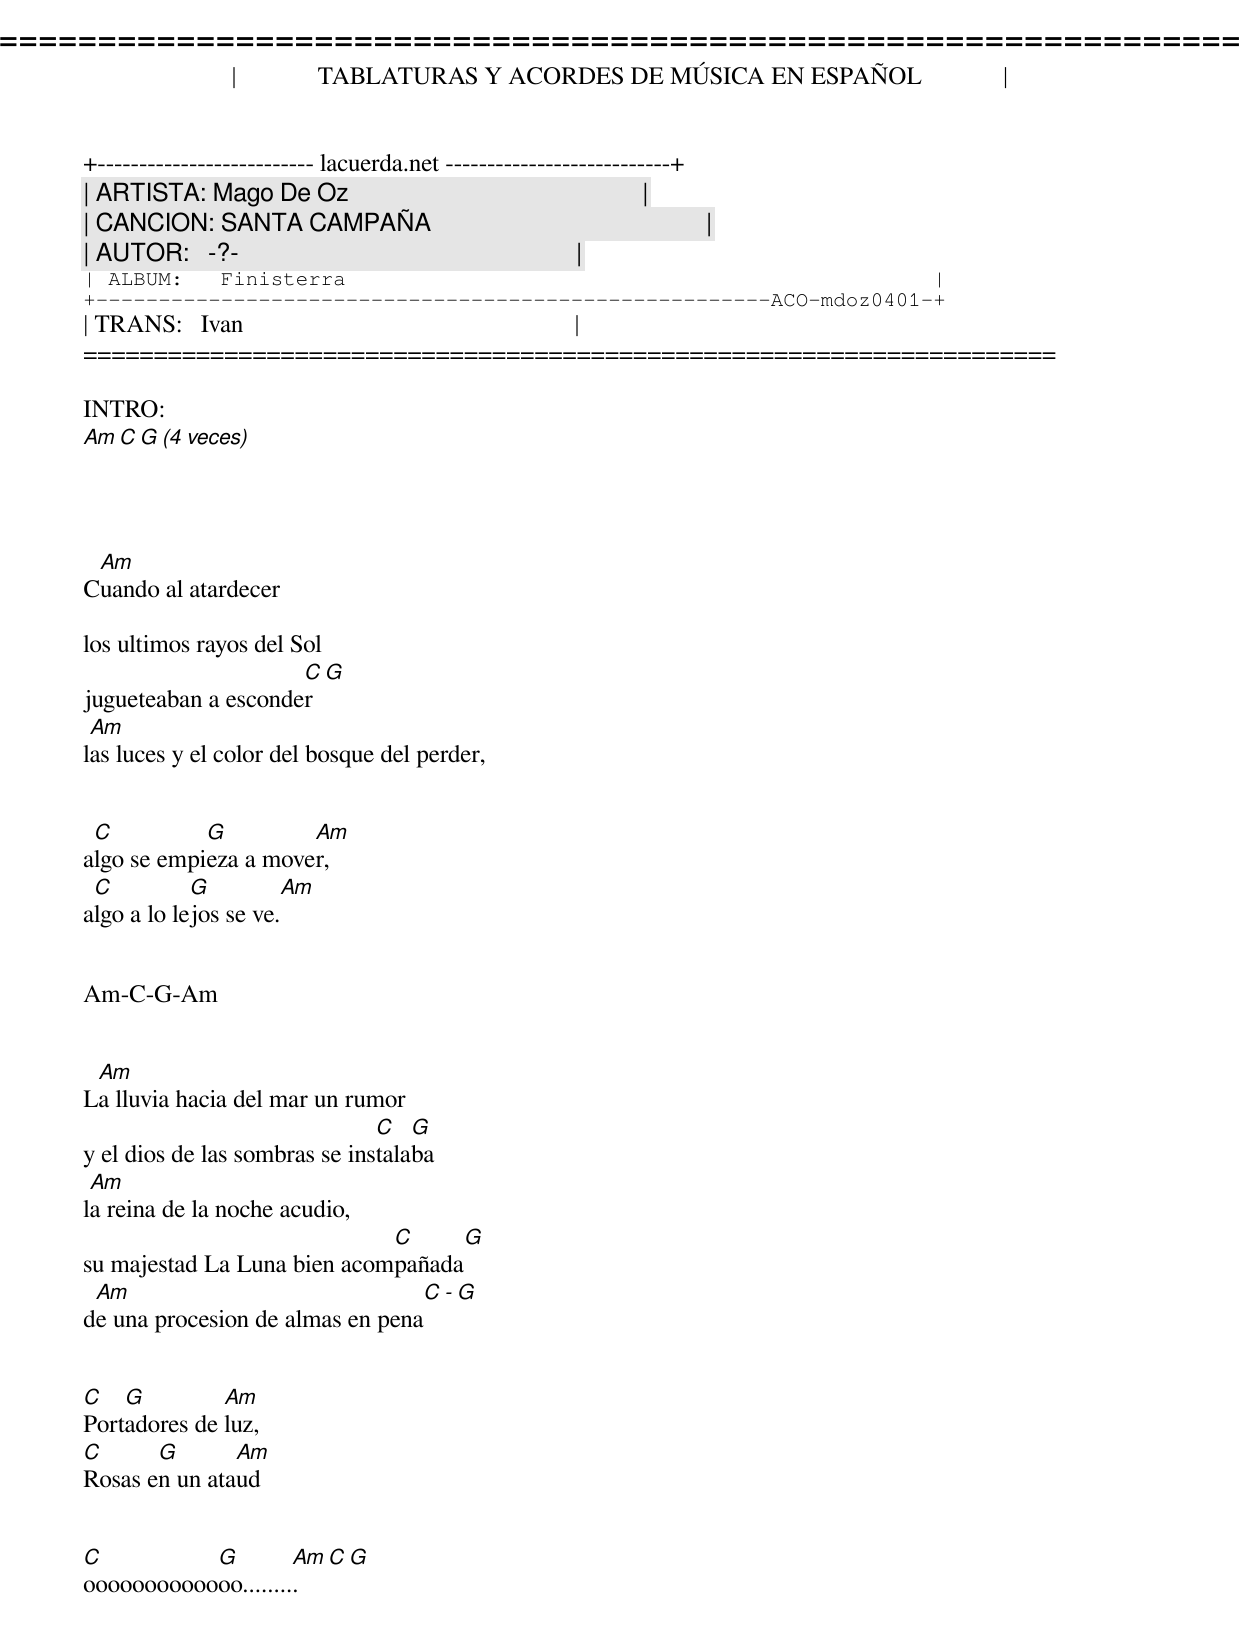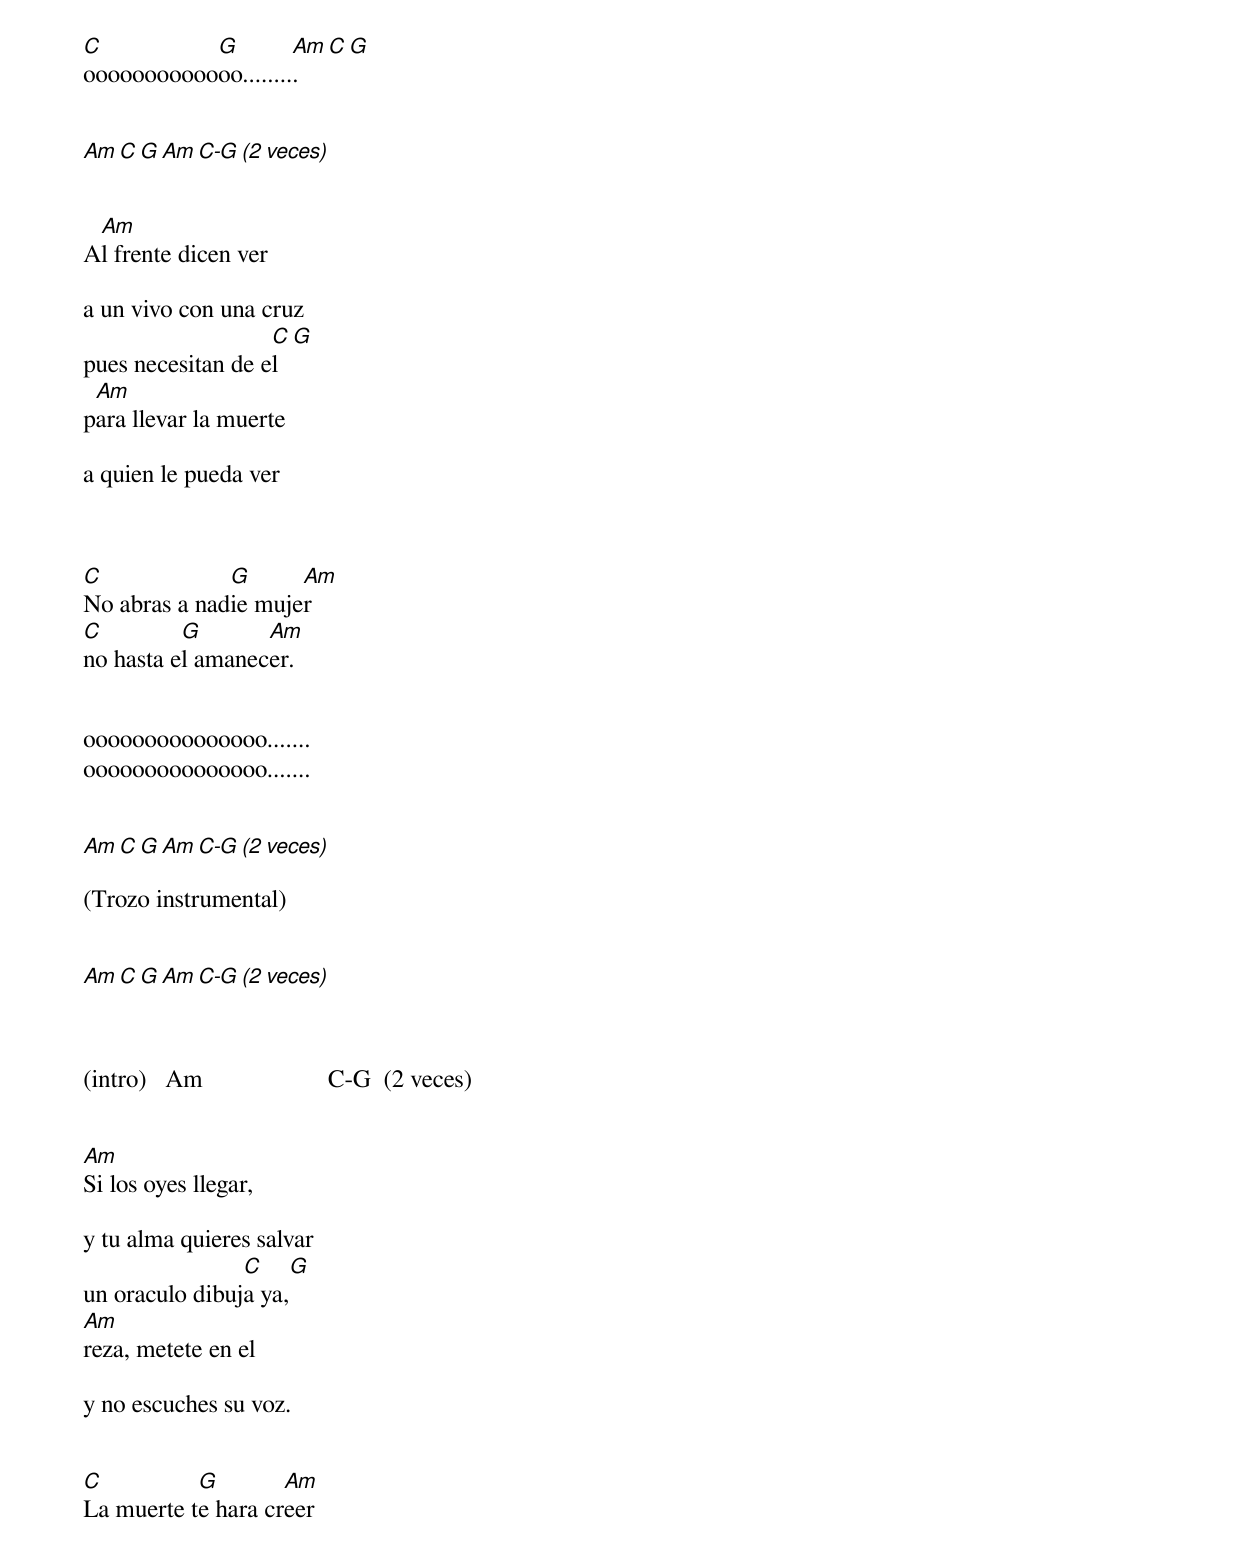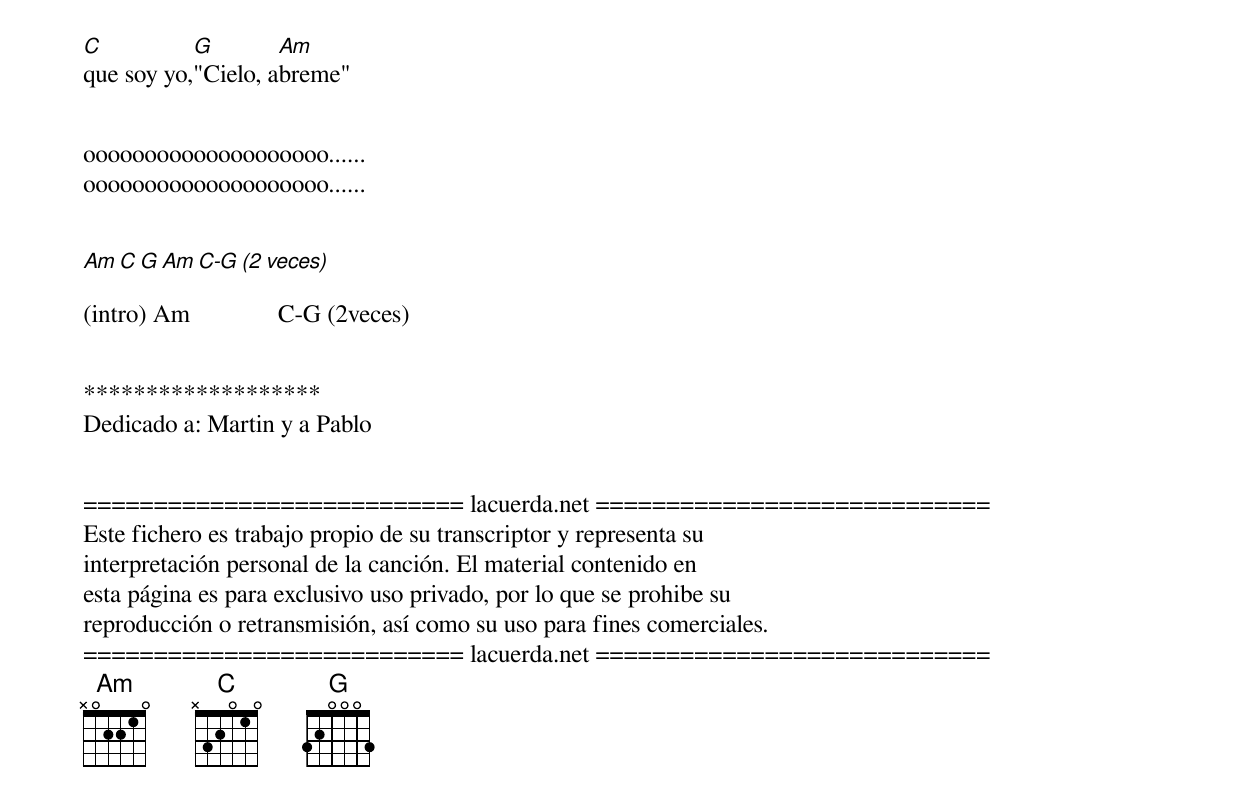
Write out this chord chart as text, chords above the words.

=====================================================================
|             TABLATURAS Y ACORDES DE MÚSICA EN ESPAÑOL             |
+-------------------------- lacuerda.net ---------------------------+
| ARTISTA: Mago De Oz                                               |
| CANCION: SANTA CAMPAÑA                                            |
| AUTOR:   -?-                                                      |
| ALBUM:   Finisterra                                               |
+------------------------------------------------------ACO-mdoz0401-+
| TRANS:   Ivan                                                     |
=====================================================================

INTRO:
Am                     C   G  (4 veces)




 Am
Cuando al atardecer

los ultimos rayos del Sol
                     C    G
jugueteaban a esconder
 Am
las luces y el color del bosque del perder,


 C          G         Am
algo se empieza a mover,
 C          G         Am
algo a lo lejos se ve.


Am-C-G-Am


 Am
La lluvia hacia del mar un rumor
                               C   G
y el dios de las sombras se instalaba
 Am
la reina de la noche acudio,
                             C       G
su majestad La Luna bien acompañada
 Am                                     C - G
de una procesion de almas en pena


C   G         Am
Portadores de luz,
C      G       Am
Rosas en un ataud


C          G         Am     C    G
ooooooooooooo.........
C          G         Am     C     G
ooooooooooooo.........


Am    C   G   Am       C-G  (2 veces)


 Am
Al frente dicen ver

a un vivo con una cruz
                   C   G
pues necesitan de el
 Am
para llevar la muerte

a quien le pueda ver



C             G      Am
No abras a nadie mujer
C         G       Am
no hasta el amanecer.


ooooooooooooooo.......
ooooooooooooooo.......


Am     C     G    Am    C-G   (2 veces)

(Trozo instrumental)


Am      C     G    Am    C-G   (2 veces)



(intro)   Am                    C-G  (2 veces)


Am
Si los oyes llegar,

y tu alma quieres salvar
                C       G
un oraculo dibuja ya,
Am
reza, metete en el

y no escuches su voz.


C          G        Am
La muerte te hara creer
C          G        Am
que soy yo,"Cielo, abreme"


oooooooooooooooooooo......
oooooooooooooooooooo......


Am   C   G   Am     C-G  (2 veces)

(intro) Am              C-G (2veces)


*******************
Dedicado a: Martin y a Pablo


=========================== lacuerda.net ============================
Este fichero es trabajo propio de su transcriptor y representa su
interpretación personal de la canción. El material contenido en
esta página es para exclusivo uso privado, por lo que se prohibe su
reproducción o retransmisión, así como su uso para fines comerciales.
=========================== lacuerda.net ============================
